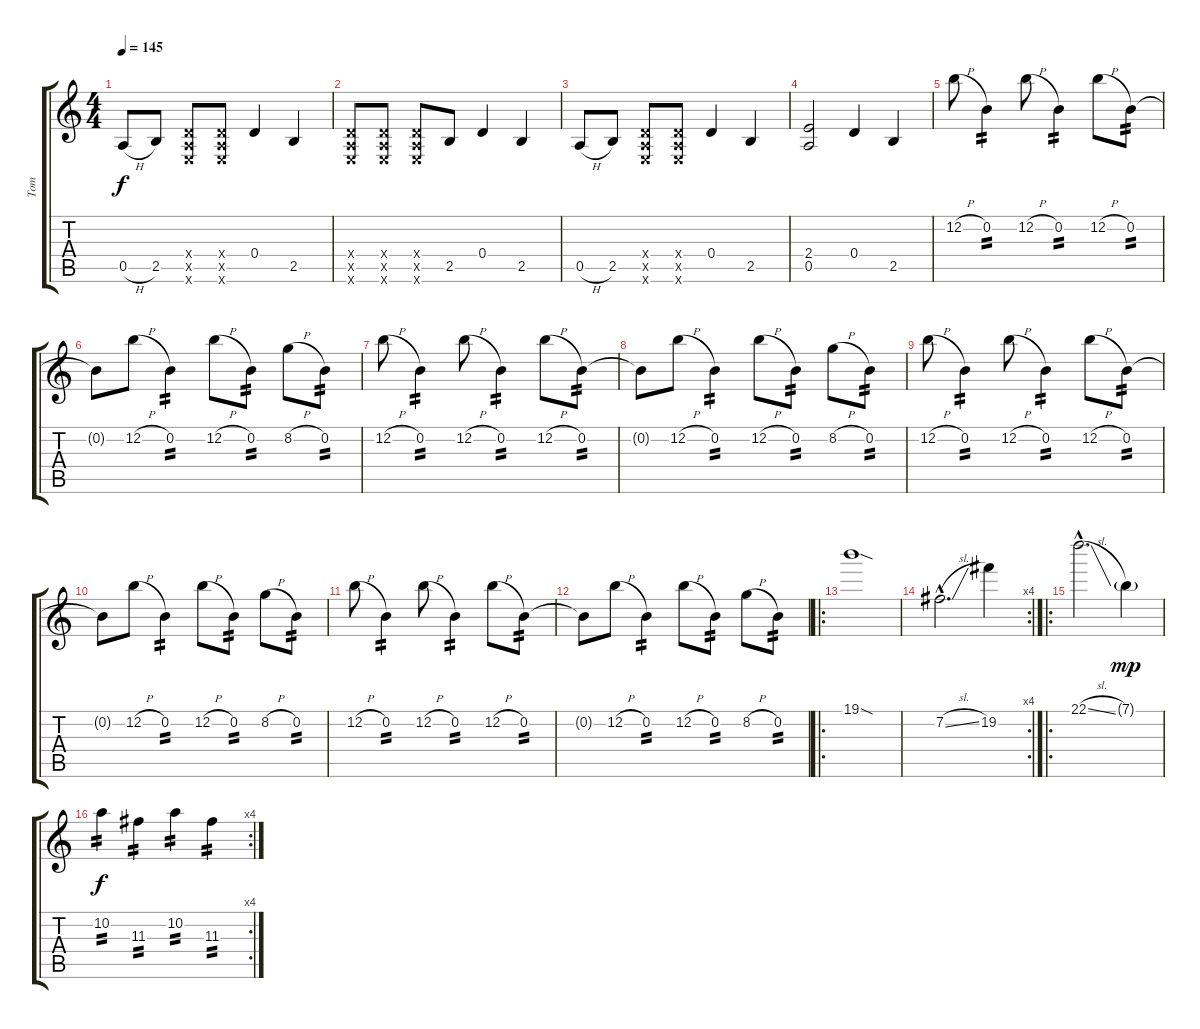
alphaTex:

\track ("Tom" "Tom") {instrument distortionguitar}
\staff {score tabs}
\tuning (E4 B3 G3 D3 A2 E2) {hide}
\ts (4 4)
\tempo 145
\clef g2
\ks c
0.5{h}.8{dy f} 2.5.8 (0.4{x} 0.5{x} 0.6{x}).8 (0.4{x} 0.5{x} 0.6{x}).8 0.4.4 2.5.4 |
(0.4{x} 0.5{x} 0.6{x}).8 (0.4{x} 0.5{x} 0.6{x}).8 (0.4{x} 0.5{x} 0.6{x}).8 2.5.8 0.4.4 2.5.4 |
0.5{h}.8 2.5.8 (0.4{x} 0.5{x} 0.6{x}).8 (0.4{x} 0.5{x} 0.6{x}).8 0.4.4 2.5.4 |
(2.4 0.5).2 0.4.4 2.5.4 |
12.2{h}.8 0.2.4{tp 2} 12.2{h}.8 0.2.4{tp 2} 12.2{h}.8 0.2.8{tp 2} |
0.2{t}.8 12.2{h}.8 0.2.4{tp 2} 12.2{h}.8 0.2.8{tp 2} 8.2{h}.8 0.2.8{tp 2} |
12.2{h}.8 0.2.4{tp 2} 12.2{h}.8 0.2.4{tp 2} 12.2{h}.8 0.2.8{tp 2} |
0.2{t}.8 12.2{h}.8 0.2.4{tp 2} 12.2{h}.8 0.2.8{tp 2} 8.2{h}.8 0.2.8{tp 2} |
12.2{h}.8 0.2.4{tp 2} 12.2{h}.8 0.2.4{tp 2} 12.2{h}.8 0.2.8{tp 2} |
0.2{t}.8 12.2{h}.8 0.2.4{tp 2} 12.2{h}.8 0.2.8{tp 2} 8.2{h}.8 0.2.8{tp 2} |
12.2{h}.8 0.2.4{tp 2} 12.2{h}.8 0.2.4{tp 2} 12.2{h}.8 0.2.8{tp 2} |
0.2{t}.8 12.2{h}.8 0.2.4{tp 2} 12.2{h}.8 0.2.8{tp 2} 8.2{h}.8 0.2.8{tp 2} |
\ro
19.1{sod}.1 |
\rc 4
7.2{sl hac}.2{d} 19.2.4 |
\ro
22.1{sl hac}.2{d} 7.1{g}.4{dy mp} |
\rc 4
10.2.4{tp 2 dy f} 11.3.4{tp 2} 10.2.4{tp 2} 11.3.4{tp 2}
